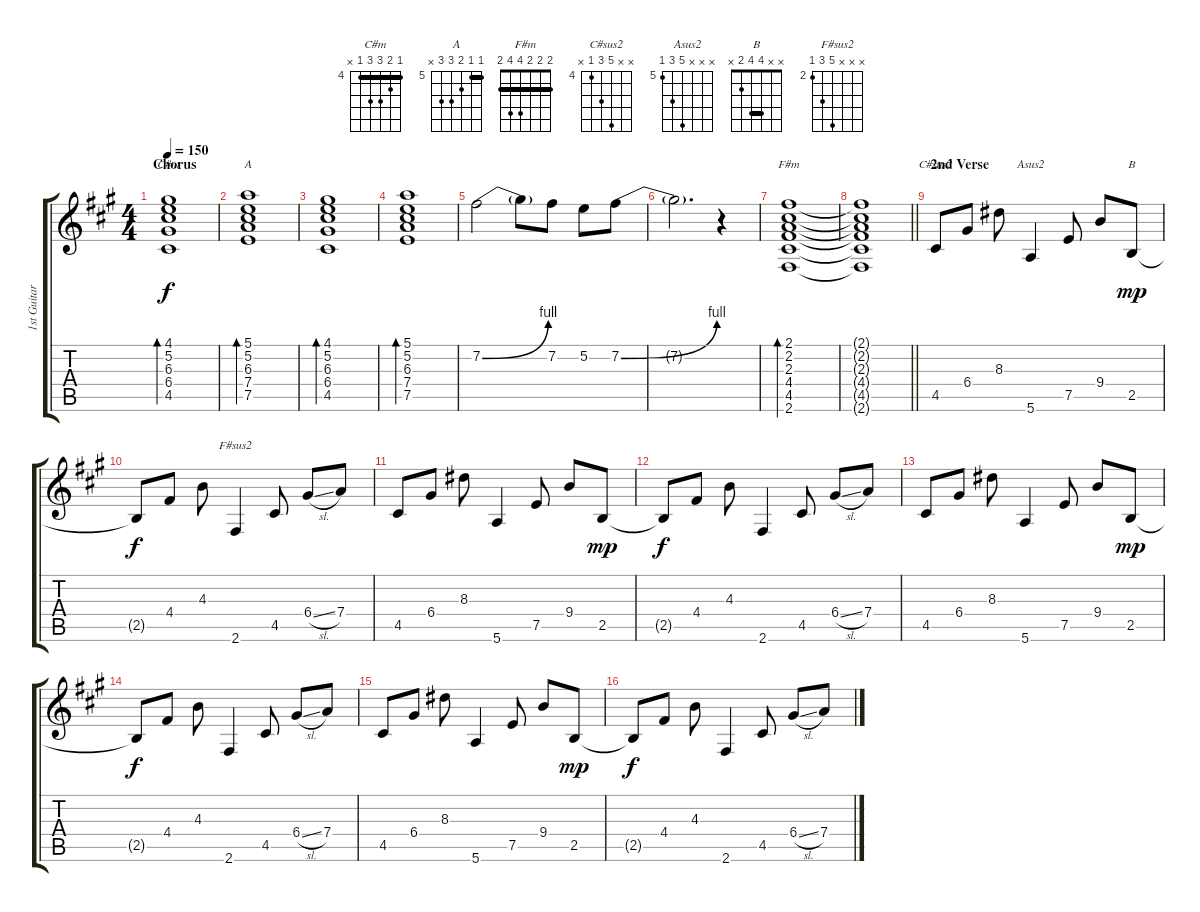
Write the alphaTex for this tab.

\track ("1st Guitar" "1st Guitar") {instrument electricguitarjazz}
\staff {score tabs}
\tuning (E4 B3 G3 D3 A2 E2) {hide}
\chord ("C#m" 4 5 6 6 4 x) {firstfret 4 barre 4}
\chord ("A" 5 5 6 7 7 x) {firstfret 5 barre 5}
\chord ("F#m" 2 2 2 4 4 2) {barre 2}
\chord ("C#sus2" x x 8 6 4 x) {firstfret 4}
\chord ("Asus2" x x x 9 7 5) {firstfret 5}
\chord ("B" x x 4 4 2 x) {barre 4}
\chord ("F#sus2" x x x 6 4 2) {firstfret 2}
\ts (4 4)
\section ("" "Chorus")
\tempo 150
\clef g2
\ks a
(4.1 5.2 6.3 6.4 4.5).1{bd 240 ch "C#m" dy f} |
(5.1 5.2 6.3 7.4 7.5).1{bd 240 ch "A"} |
(4.1 5.2 6.3 6.4 4.5).1{bd 240} |
(5.1 5.2 6.3 7.4 7.5).1{bd 240} |
7.2{be (bend 0 0 60 4)}.2 7.2{t}.8 7.2.8 5.2.8 7.2{be (bend 0 0 60 4)}.8 |
7.2{t}.2{d} r.4 |
(2.1 2.2 2.3 4.4 4.5 2.6).1{bd 240 ch "F#m"} |
\barLineRight lightlight
(2.1{t} 2.2{t} 2.3{t} 4.4{t} 4.5{t} 2.6{t}).1 |
\section ("" "2nd Verse")
4.5.8{ch "C#sus2"} 6.4.8 8.3.8 5.6.4{ch "Asus2"} 7.5.8 9.4.8 2.5.8{ch "B" dy mp} |
2.5{t}.8{dy f} 4.4.8 4.3.8 2.6.4{ch "F#sus2"} 4.5.8 6.4{sl}.8 7.4.8 |
4.5.8 6.4.8 8.3.8 5.6.4 7.5.8 9.4.8 2.5.8{dy mp} |
2.5{t}.8{dy f} 4.4.8 4.3.8 2.6.4 4.5.8 6.4{sl}.8 7.4.8 |
4.5.8 6.4.8 8.3.8 5.6.4 7.5.8 9.4.8 2.5.8{dy mp} |
2.5{t}.8{dy f} 4.4.8 4.3.8 2.6.4 4.5.8 6.4{sl}.8 7.4.8 |
4.5.8 6.4.8 8.3.8 5.6.4 7.5.8 9.4.8 2.5.8{dy mp} |
2.5{t}.8{dy f} 4.4.8 4.3.8 2.6.4 4.5.8 6.4{sl}.8 7.4.8
